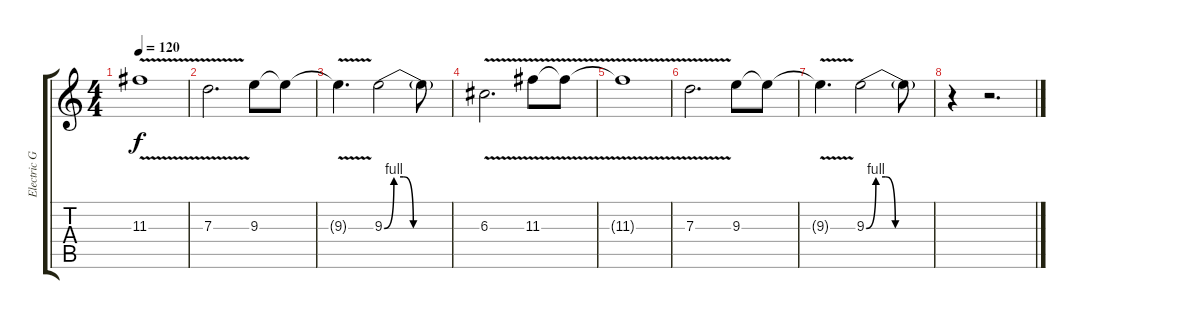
\track ("Electric Guitar" "Electric G") {instrument distortionguitar}
\staff {score tabs}
\tuning (E4 B3 G3 D3 A2 E2) {hide}
\ts (4 4)
\tempo 120
\clef g2
\ks c
11.3{v t}.1{dy f} |
7.3{v}.2{d} 9.3.8 9.3{t}.8 |
9.3{v t}.4{d} 9.3{be (custom 0 0 15 4 30 4 45 0 60 0)}.2 9.3{be (hold 0 0 60 0) t}.8 |
6.3{v}.2{d} 11.3{v}.8 11.3{v t}.8 |
11.3{v t}.1 |
7.3{v}.2{d} 9.3.8 9.3{t}.8 |
9.3{v t}.4{d} 9.3{be (custom 0 0 15 4 30 4 45 0 60 0)}.2 9.3{be (hold 0 0 60 0) t}.8 |
r.4 r.2{d}
